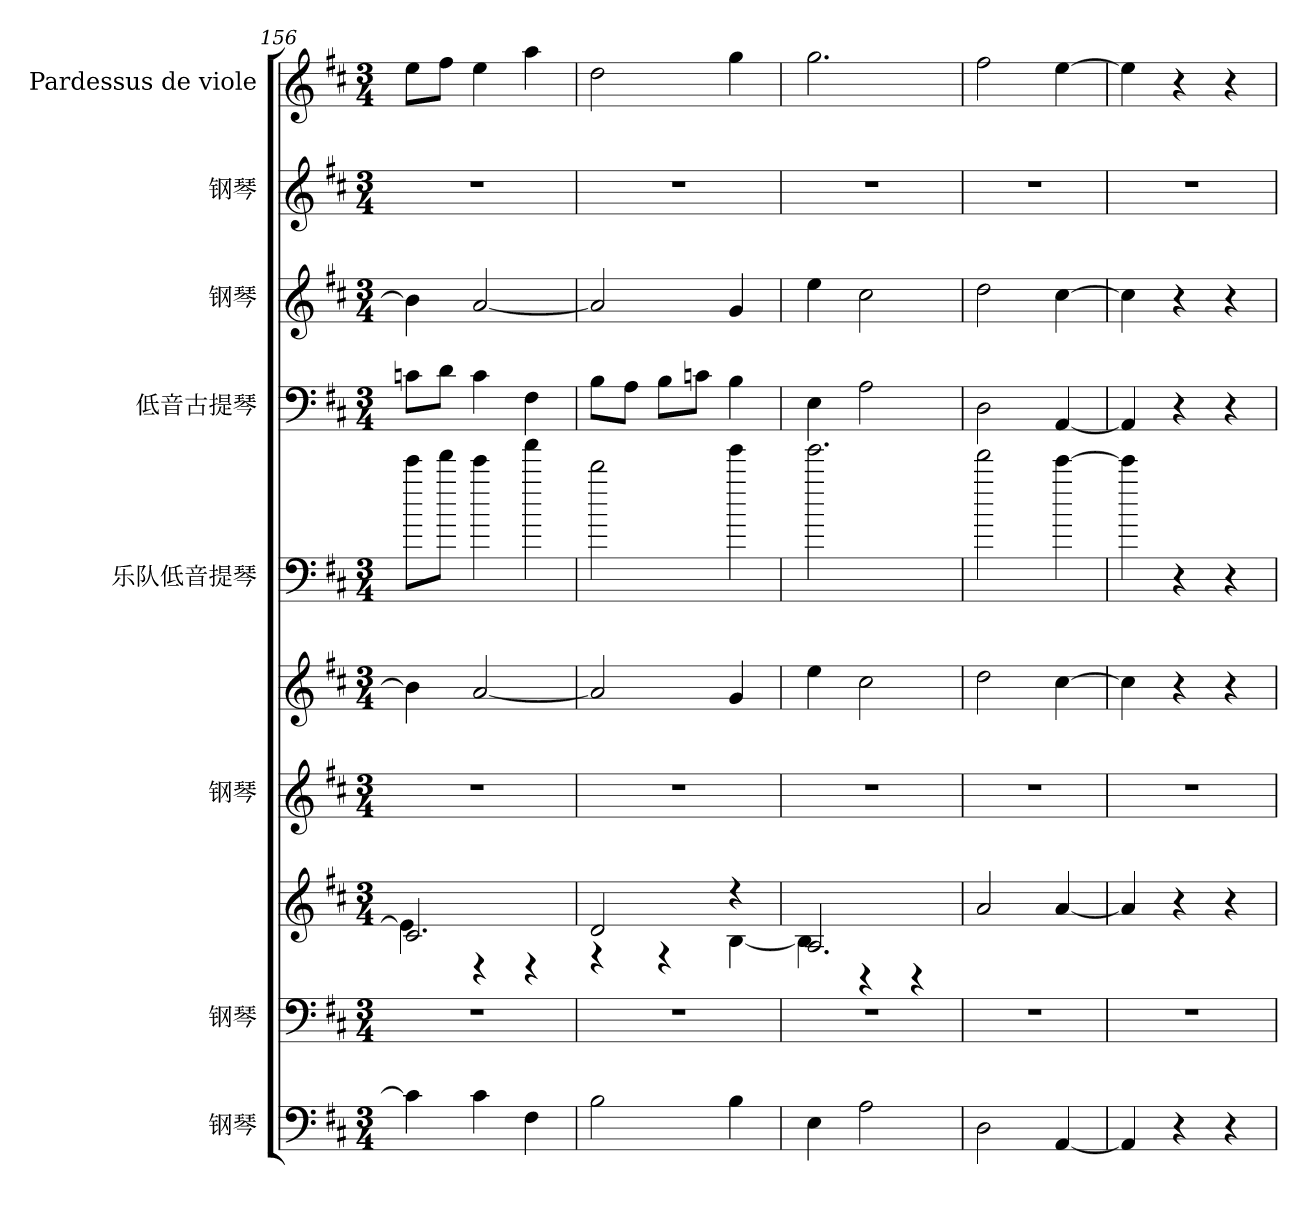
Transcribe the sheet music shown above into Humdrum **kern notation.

**kern	**kern	**kern	**kern	**kern	**kern	**kern	**kern	**kern	**kern
*part8	*part7	*part7	*part6	*part6	*part5	*part4	*part3	*part2	*part1
*staff10	*staff9	*staff8	*staff7	*staff6	*staff5	*staff4	*staff3	*staff2	*staff1
*I"钢琴	*I"钢琴	*	*I"钢琴	*	*I"乐队低音提琴	*I"低音古提琴	*I"钢琴	*I"钢琴	*I"Pardessus de viole
*	*	*	*	*	*	*	*	*	*I'Pds. v.
*clefF4	*clefF4	*clefG2	*clefG2	*clefG2	*clefF4	*clefF4	*clefG2	*clefG2	*clefG2
*	*	*	*	*	*ITrd7c12	*	*	*	*
*k[f#c#]	*k[f#c#]	*k[f#c#]	*k[f#c#]	*k[f#c#]	*k[f#c#]	*k[f#c#]	*k[f#c#]	*k[f#c#]	*k[f#c#]
*M3/4	*M3/4	*M3/4	*M3/4	*M3/4	*M3/4	*M3/4	*M3/4	*M3/4	*M3/4
=156	=156	=156	=156	=156	=156	=156	=156	=156	=156
*	*	*^	*	*	*	*	*	*	*
4c#\]	2.r	2.c#/	4e\]	2.r	4b\]	8ee\L	8cn\L	4b\]	2.r	8ee\L
.	.	.	.	.	.	8ff#\J	8d\J	.	.	8ff#\J
4c#\	.	.	4r	.	[2a/	4ee\	4c\	[2a/	.	4ee\
4F#\	.	.	4r	.	.	4aa\	4F#\	.	.	4aa\
=157	=157	=157	=157	=157	=157	=157	=157	=157	=157	=157
2B\	2.r	2d/	4r	2.r	2a/]	2dd\	8B\L	2a/]	2.r	2dd\
.	.	.	.	.	.	.	8A\J	.	.	.
.	.	.	4r	.	.	.	8B\L	.	.	.
.	.	.	.	.	.	.	8cn\J	.	.	.
4B\	.	4r	[4B\	.	4g/	4gg\	4B\	4g/	.	4gg\
=158	=158	=158	=158	=158	=158	=158	=158	=158	=158	=158
4E\	2.r	2.A/	4B\]	2.r	4ee\	2.gg\	4E\	4ee\	2.r	2.gg\
2A\	.	.	4r	.	2cc#\	.	2A\	2cc#\	.	.
.	.	.	4r	.	.	.	.	.	.	.
*	*	*v	*v	*	*	*	*	*	*	*
=159	=159	=159	=159	=159	=159	=159	=159	=159	=159
2D\	2.r	2a/	2.r	2dd\	2ff#\	2D\	2dd\	2.r	2ff#\
[4AA/	.	[4a/	.	[4cc#\	[4ee\	[4AA/	[4cc#\	.	[4ee\
!!LO:PB:g=z
=160	=160	=160	=160	=160	=160	=160	=160	=160	=160
4AA/]	2.r	4a/]	2.r	4cc#\]	4ee\]	4AA/]	4cc#\]	2.r	4ee\]
4r	.	4r	.	4r	4r	4r	4r	.	4r
4r	.	4r	.	4r	4r	4r	4r	.	4r
=	=	=	=	=	=	=	=	=	=
*-	*-	*-	*-	*-	*-	*-	*-	*-	*-
